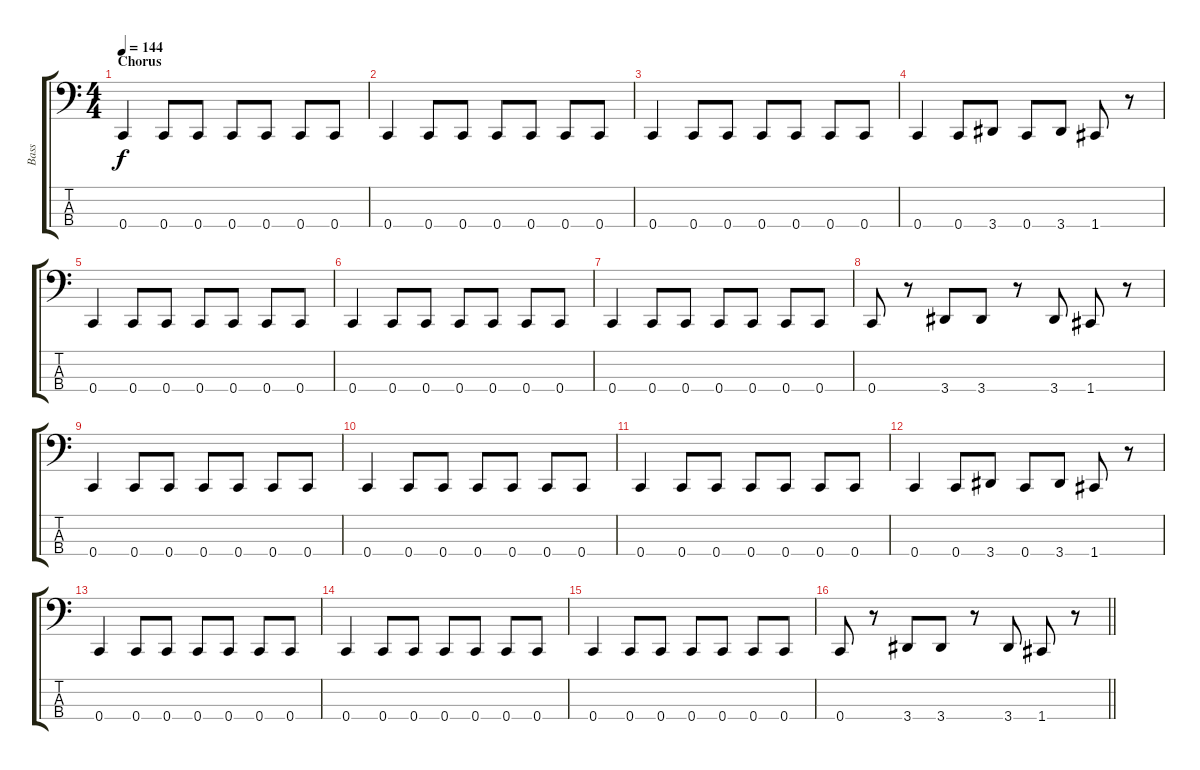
\track ("Bass" "Bass") {instrument electricbassfinger}
\staff {score tabs}
\tuning (F2 C2 G1 C1) {hide}
\ts (4 4)
\section ("" "Chorus")
\tempo 144
\clef f4
\ks c
0.4.4{dy f} 0.4.8 0.4.8 0.4.8 0.4.8 0.4.8 0.4.8 |
0.4.4 0.4.8 0.4.8 0.4.8 0.4.8 0.4.8 0.4.8 |
0.4.4 0.4.8 0.4.8 0.4.8 0.4.8 0.4.8 0.4.8 |
0.4.4 0.4.8 3.4.8 0.4.8 3.4.8 1.4.8 r.8 |
0.4.4 0.4.8 0.4.8 0.4.8 0.4.8 0.4.8 0.4.8 |
0.4.4 0.4.8 0.4.8 0.4.8 0.4.8 0.4.8 0.4.8 |
0.4.4 0.4.8 0.4.8 0.4.8 0.4.8 0.4.8 0.4.8 |
0.4.8 r.8 3.4.8 3.4.8 r.8 3.4.8 1.4.8 r.8 |
0.4.4 0.4.8 0.4.8 0.4.8 0.4.8 0.4.8 0.4.8 |
0.4.4 0.4.8 0.4.8 0.4.8 0.4.8 0.4.8 0.4.8 |
0.4.4 0.4.8 0.4.8 0.4.8 0.4.8 0.4.8 0.4.8 |
0.4.4 0.4.8 3.4.8 0.4.8 3.4.8 1.4.8 r.8 |
0.4.4 0.4.8 0.4.8 0.4.8 0.4.8 0.4.8 0.4.8 |
0.4.4 0.4.8 0.4.8 0.4.8 0.4.8 0.4.8 0.4.8 |
0.4.4 0.4.8 0.4.8 0.4.8 0.4.8 0.4.8 0.4.8 |
\barLineRight lightlight
0.4.8 r.8 3.4.8 3.4.8 r.8 3.4.8 1.4.8 r.8
